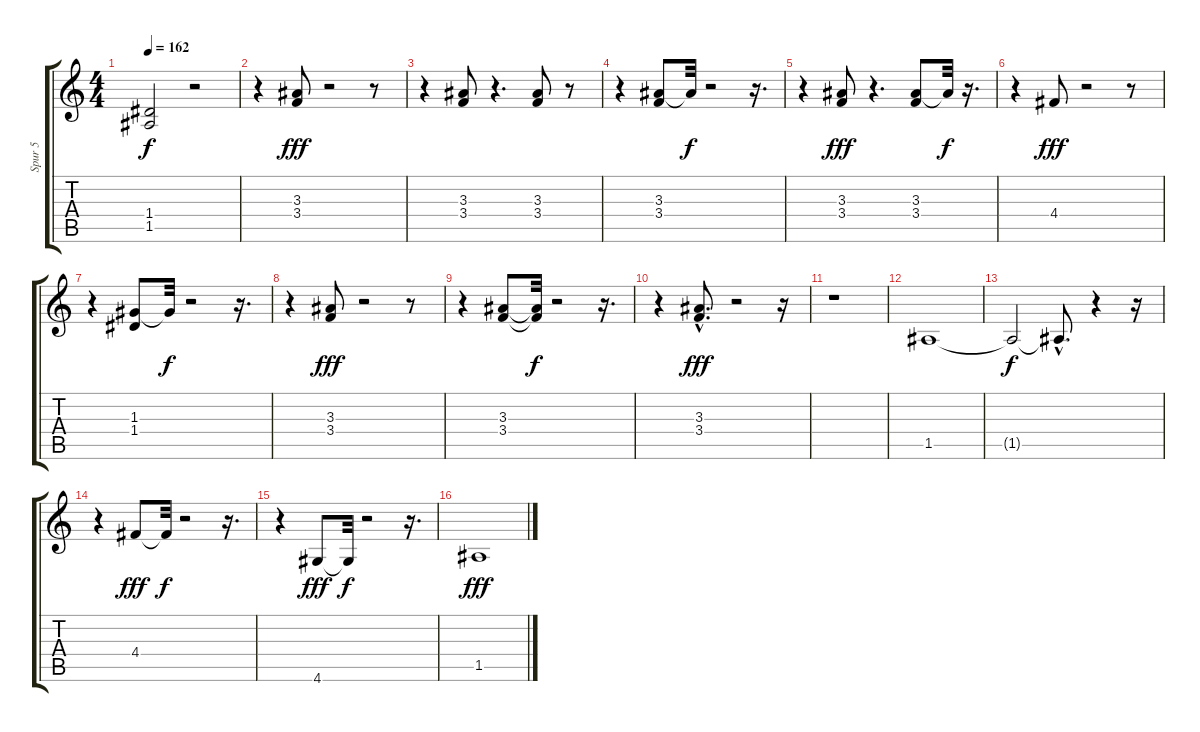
\track ("Spur 5" "Spur 5") {instrument distortionguitar}
\staff {score tabs}
\tuning (E4 B3 G3 D3 A2 E2) {hide}
\ts (4 4)
\tempo 162
\clef g2
\ks c
(1.4{t} 1.5{t}).2{dy f} r.2 |
r.4 (3.3 3.4).8{dy fff} r.2 r.8 |
r.4 (3.3 3.4).8 r.4{d} (3.3 3.4).8 r.8 |
r.4 (3.3 3.4).8 3.3{t}.32{dy f} r.2 r.16{d} |
r.4 (3.3 3.4).8{dy fff} r.4{d} (3.3 3.4).8 3.3{t}.32{dy f} r.16{d} |
r.4 4.4.8{dy fff} r.2 r.8 |
r.4 (1.3 1.4).8 1.3{t}.32{dy f} r.2 r.16{d} |
r.4 (3.3 3.4).8{dy fff} r.2 r.8 |
r.4 (3.3 3.4).8 (3.3{t} 3.4{t}).32{dy f} r.2 r.16{d} |
r.4 (3.3{hac} 3.4{hac}).8{d dy fff} r.2 r.16 |
r.1 |
1.5.1 |
1.5{t}.2{dy f} 1.5{hac t}.8{d} r.4 r.16 |
r.4 4.4.8{dy fff} 4.4{t}.32{dy f} r.2 r.16{d} |
r.4 4.6.8{dy fff} 4.6{t}.32{dy f} r.2 r.16{d} |
1.5.1{dy fff}
